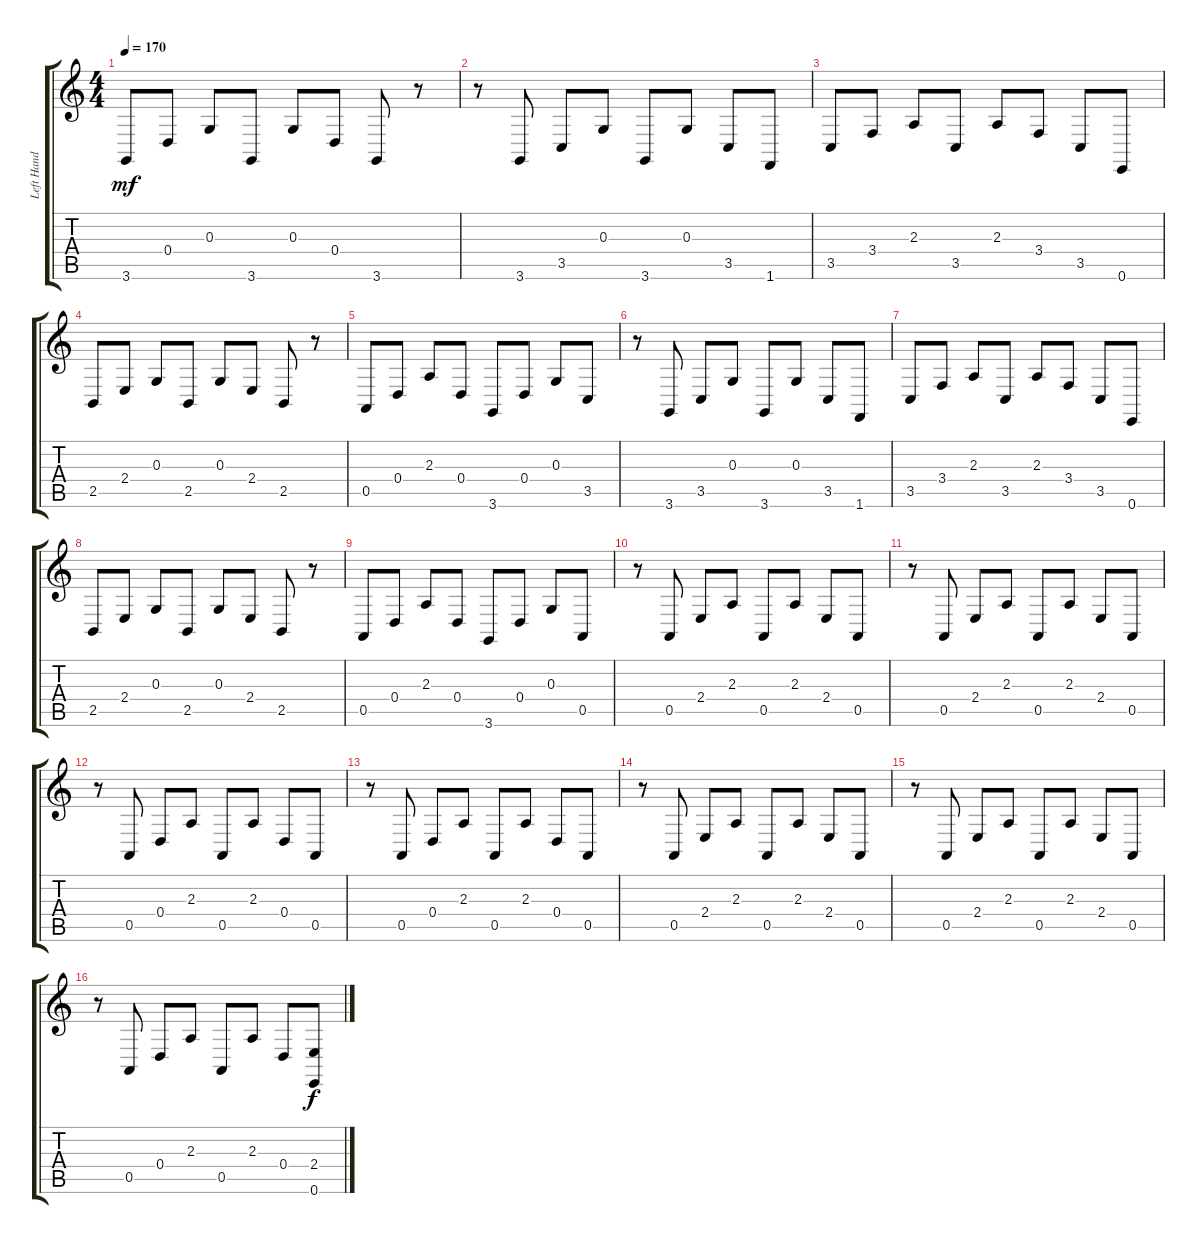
\track ("Left Hand" "Left Hand") {instrument acousticgrandpiano}
\staff {score tabs}
\tuning (E4 B3 G3 D3 A2 E2) {hide}
\ts (4 4)
\tempo 170
\clef g2
\ks c
3.6.8{dy mf} 0.4.8 0.3.8 3.6.8 0.3.8 0.4.8 3.6.8 r.8 |
r.8 3.6.8 3.5.8 0.3.8 3.6.8 0.3.8 3.5.8 1.6.8 |
3.5.8 3.4.8 2.3.8 3.5.8 2.3.8 3.4.8 3.5.8 0.6.8 |
2.5.8 2.4.8 0.3.8 2.5.8 0.3.8 2.4.8 2.5.8 r.8 |
0.5.8 0.4.8 2.3.8 0.4.8 3.6.8 0.4.8 0.3.8 3.5.8 |
r.8 3.6.8 3.5.8 0.3.8 3.6.8 0.3.8 3.5.8 1.6.8 |
3.5.8 3.4.8 2.3.8 3.5.8 2.3.8 3.4.8 3.5.8 0.6.8 |
2.5.8 2.4.8 0.3.8 2.5.8 0.3.8 2.4.8 2.5.8 r.8 |
0.5.8 0.4.8 2.3.8 0.4.8 3.6.8 0.4.8 0.3.8 0.5.8 |
r.8 0.5.8 2.4.8 2.3.8 0.5.8 2.3.8 2.4.8 0.5.8 |
r.8 0.5.8 2.4.8 2.3.8 0.5.8 2.3.8 2.4.8 0.5.8 |
r.8 0.5.8 0.4.8 2.3.8 0.5.8 2.3.8 0.4.8 0.5.8 |
r.8 0.5.8 0.4.8 2.3.8 0.5.8 2.3.8 0.4.8 0.5.8 |
r.8 0.5.8 2.4.8 2.3.8 0.5.8 2.3.8 2.4.8 0.5.8 |
r.8 0.5.8 2.4.8 2.3.8 0.5.8 2.3.8 2.4.8 0.5.8 |
r.8 0.5.8 0.4.8 2.3.8 0.5.8 2.3.8 0.4.8 (2.4 0.6).8{dy f}
